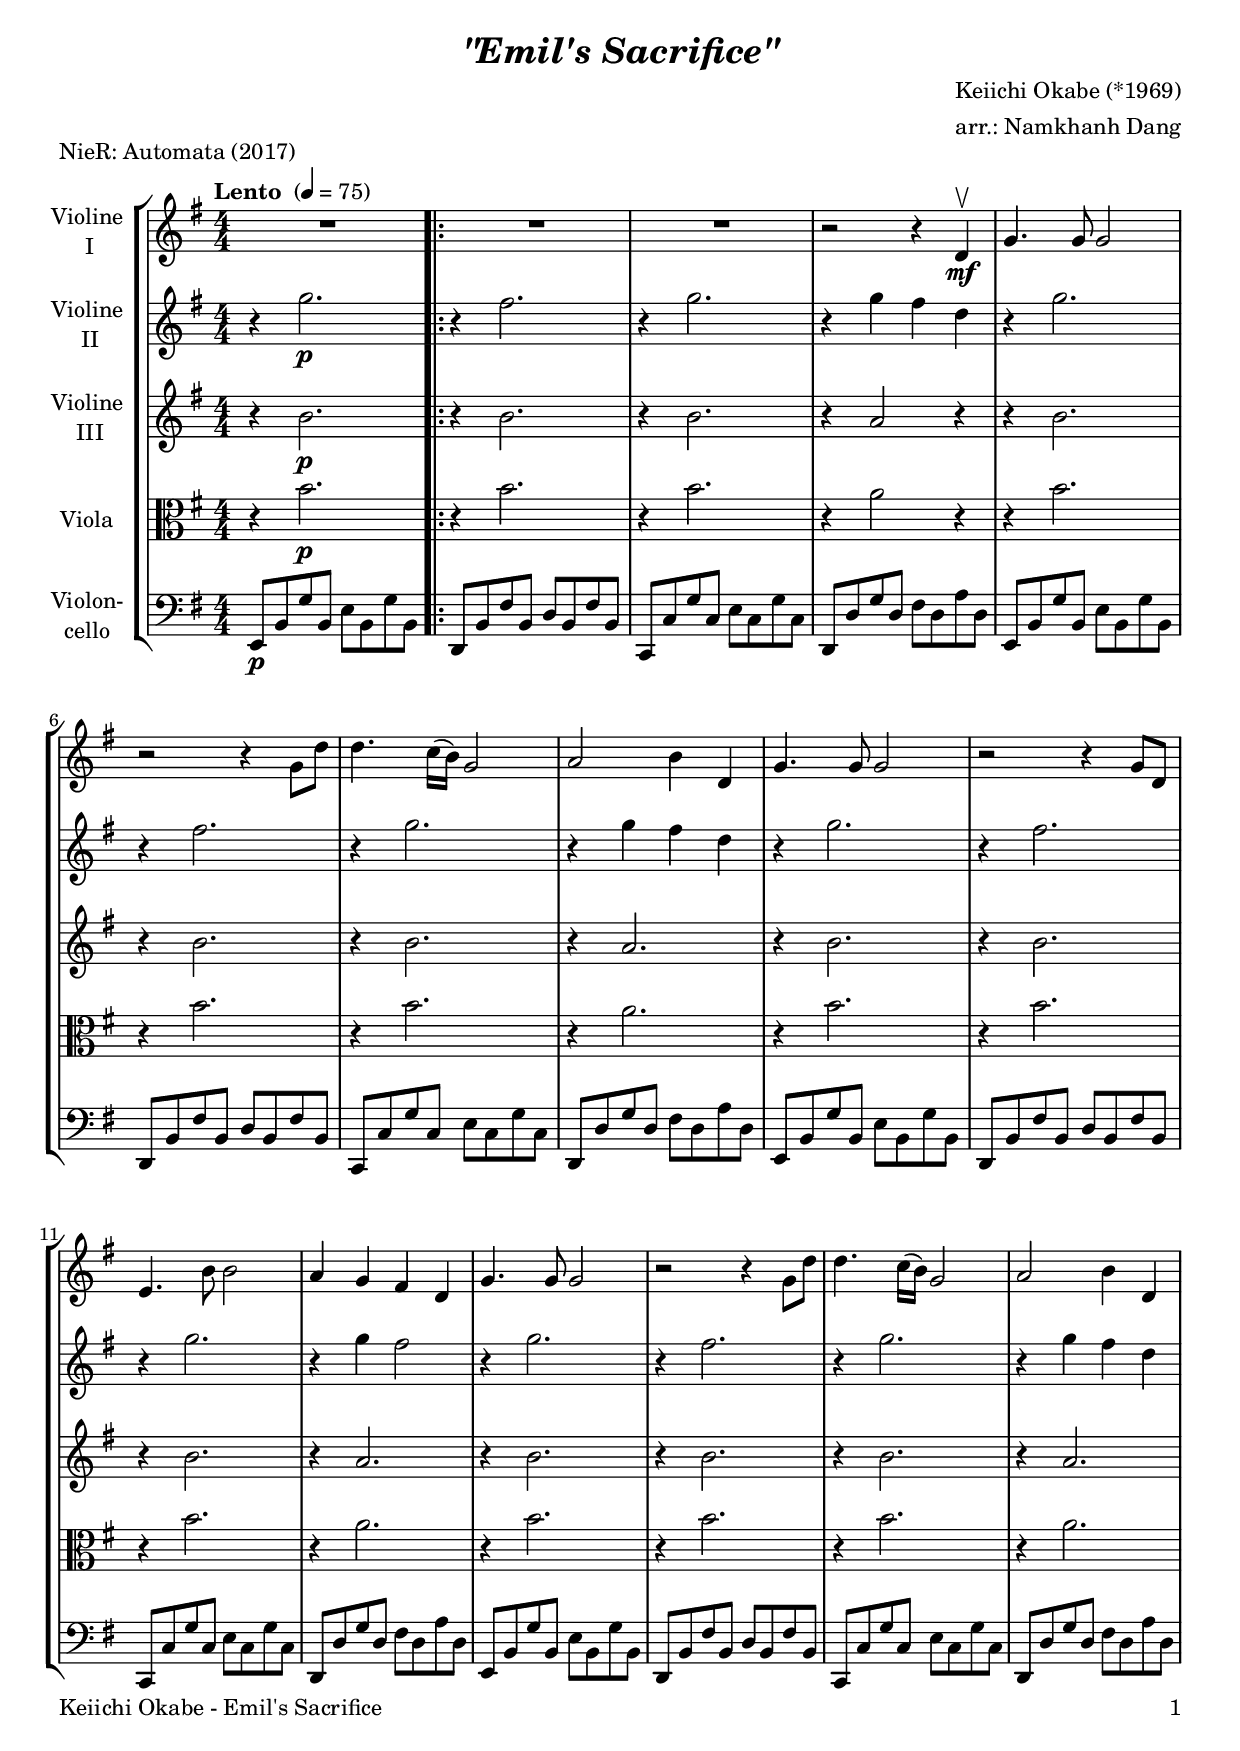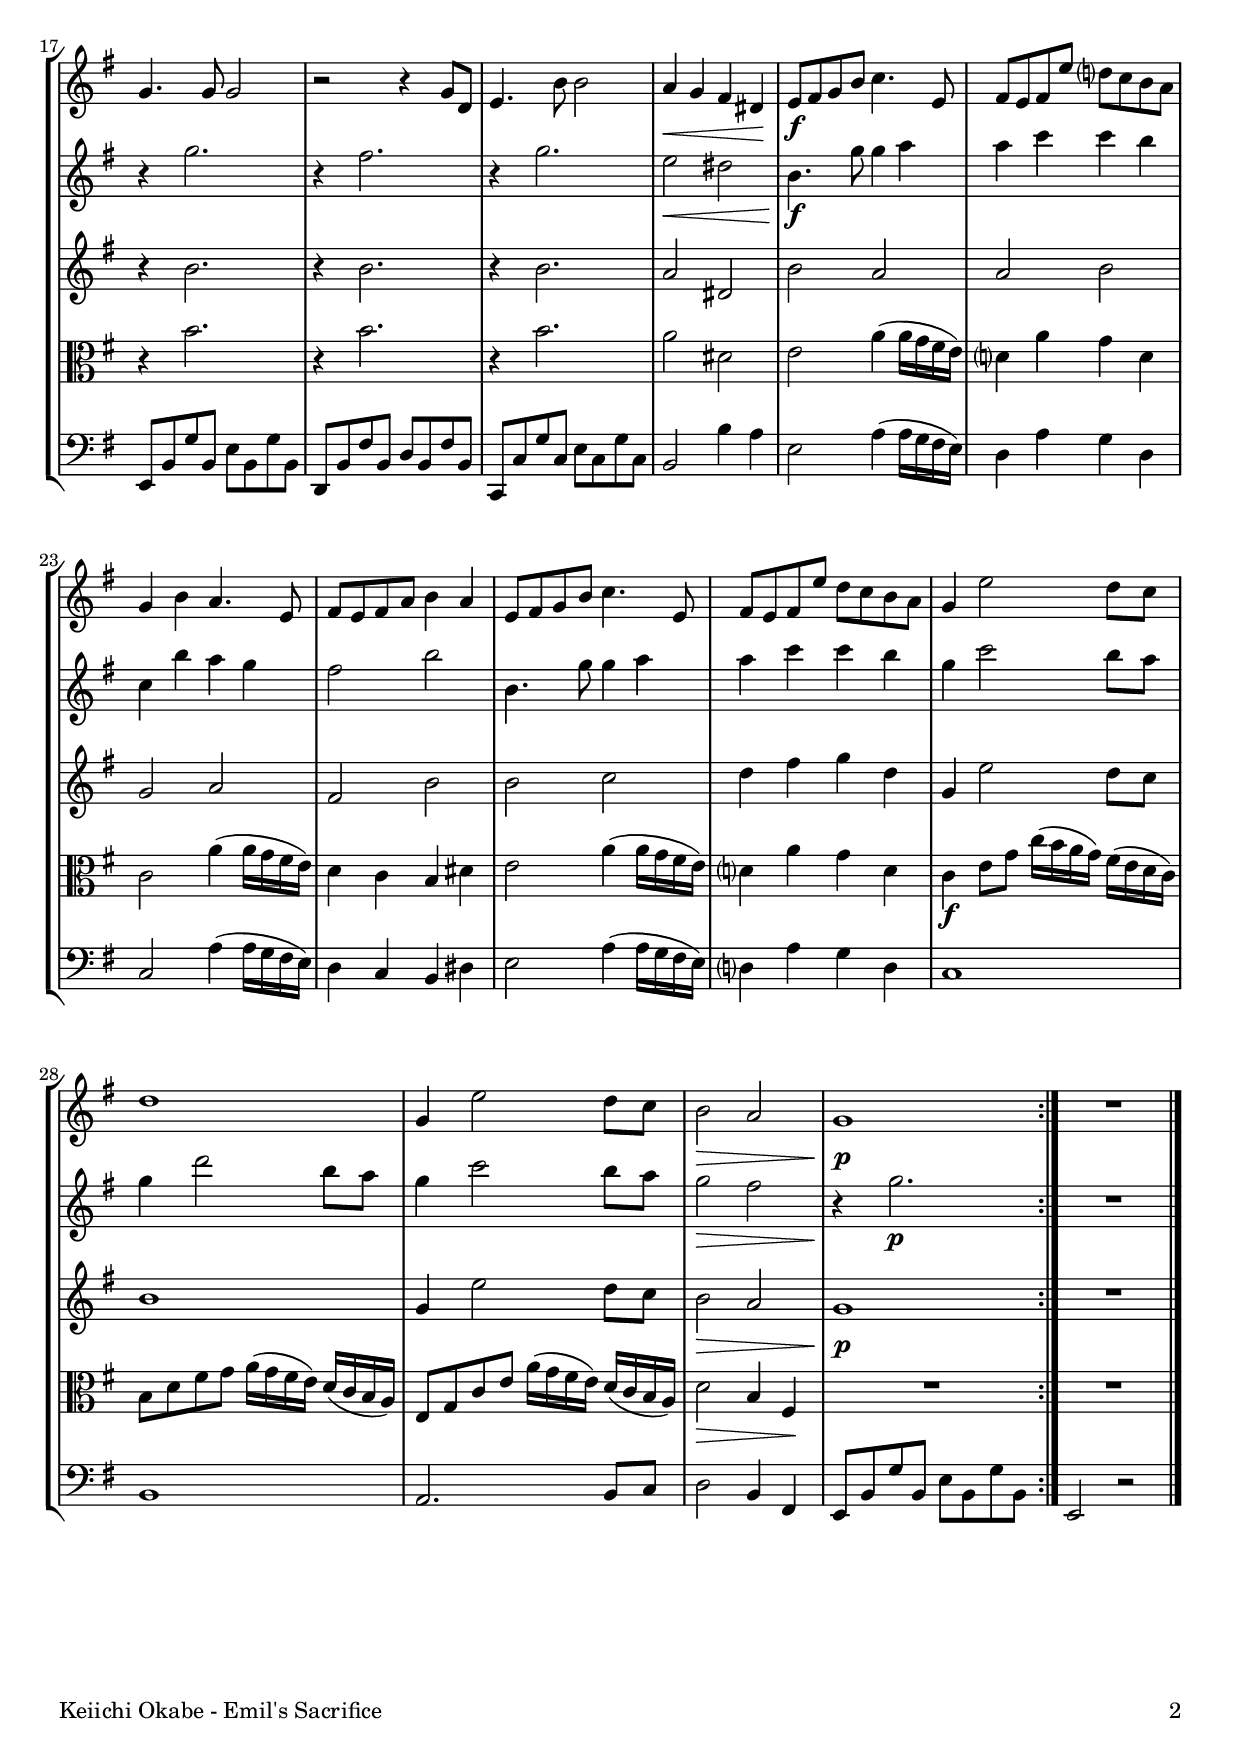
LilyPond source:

\version "2.18.2"
\include "deutsch.ly"
  
#(set-global-staff-size 19.5)

\header {
  title     = \markup \bold \italic "\"Emil's Sacrifice\""
  composer  = "Keiichi Okabe (*1969)"
  arranger  = "arr.: Namkhanh Dang"
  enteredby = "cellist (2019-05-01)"
  piece     = "NieR: Automata (2017)"
}

voiceconsts = {
  \key e \minor
  \time 4/4
  \clef "treble"
  \numericTimeSignature
  \compressFullBarRests
  % Set default beaming for all staves
% \set Timing.beamExceptions = #'()
% \set Timing.baseMoment     = #(ly:make-moment 1 4)
% \set Timing.beatStructure  = #'(1 1 1)
  \tempo "Lento " 4=75
}

micl = "clarinet"
mifl = "flute"
miob = "oboe"
mifh = "french horn"
misx = "tenor sax"
mivl = "string ensemble 1"
miva = "viola"
miba = "cello"

va = \relative c' {
  \voiceconsts

  R1
  \repeat volta 2 {
    R1*2
    r2 r4 d\upbow\mf

    g4. g8 g2
    r r4 g8 d'
    d4. c16( h) g2
    a h4 d,

    g4. g8 g2
    r r4 g8 d
    e4. h'8 h2
    a4 g fis d

    g4. g8 g2
    r r4 g8 d'
    d4. c16( h) g2
    a h4 d,

    g4. g8 g2
    r r4 g8 d
    e4. h'8 h2
    a4\< g fis dis\!

    e8\f fis g h c4. e,8
    fis e fis e' d? c h a
    g4 h a4. e8
    fis e fis a h4 a

    e8 fis g h c4. e,8
    fis e fis e' d c h a
    g4 e'2 d8 c
    d1

    g,4 e'2 d8 c
    h2\> a
    g1\!\p
  }
  R \bar "|."
}

vb = \relative c''' {
  \voiceconsts

  r4 g2.\p
  \repeat volta 2 {
    r4 fis2.
    r4 g2.
    r4 g fis d

    r g2.
    r4 fis2.
    r4 g2.
    r4 g fis d

    r g2.
    r4 fis2.
    r4 g2.
    r4 g fis2

    r4 g2.
    r4 fis2.
    r4 g2.
    r4 g fis d

    r g2.
    r4 fis2.
    r4 g2.
    e2\< dis

    h4.\!\f g'8 g4 a
    a c c h
    c, h' a g
    fis2 h

    h,4. g'8 g4 a
    a c c h
    g c2 h8 a
    g4 d'2 h8 a

    g4 c2 h8 a
    g2\> fis
    r4\! g2.\p
  }
  R1 \bar "|."
}

vc = \relative c'' {
  \voiceconsts

  r4 h2.\p
  \repeat volta 2 {
    r4 h2.
    r4 h2.
    r4 a2 r4

    r h2.
    r4 h2.
    r4 h2.
    r4 a2.

    r4 h2.
    r4 h2.
    r4 h2.
    r4 a2.

    r4 h2.
    r4 h2.
    r4 h2.
    r4 a2.

    r4 h2.
    r4 h2.
    r4 h2.
    a2 dis,

    h' a
    a h
    g a
    fis h

    h c
    d4 fis g d
    g, e'2 d8 c
    h1

    g4 e'2 d8 c
    h2\> a
    g1\!\p
  }
  R \bar "|."
}

vd = \relative c'' {
  \voiceconsts
  \clef "alto"

  r4 h2.\p
  \repeat volta 2 {
    r4 h2.
    r4 h2.
    r4 a2 r4

    r h2.
    r4 h2.
    r4 h2.
    r4 a2.

    r4 h2.
    r4 h2.
    r4 h2.
    r4 a2.

    r4 h2.
    r4 h2.
    r4 h2.
    r4 a2.

    r4 h2.
    r4 h2.
    r4 h2.
    a2 dis,

    e a4( a16 g fis e)
    d?4 a' g d
    c2 a'4( a16 g fis e)
    d4 c h dis

    e2 a4( a16 g fis e)
    d?4 a' g d
    c\f e8 g c16( h a g) fis( e d c)
    h8 d fis g a16( g fis e) d( c h a)

    e8 g c e a16( g fis e) d( c h a)
    d2\> h4 fis\!
    R1
  }
  R \bar "|."
}

ve = \relative c, {
  \voiceconsts
  \clef "bass"

  e8\p h' g' h, e h g' h,
  \repeat volta 2 {
    d, h' fis' h, d h fis' h,
    c, c' g' c, e c g' c,
    d, d' g d fis d a' d,

    e, h' g' h, e h g' h,
    d, h' fis' h, d h fis' h,
    c, c' g' c, e c g' c,
    d, d' g d fis d a' d,
    
    e, h' g' h, e h g' h,
    d, h' fis' h, d h fis' h,
    c, c' g' c, e c g' c,
    d, d' g d fis d a' d,
    
    e, h' g' h, e h g' h,
    d, h' fis' h, d h fis' h,
    c, c' g' c, e c g' c,
    d, d' g d fis d a' d,
    
    e, h' g' h, e h g' h,
    d, h' fis' h, d h fis' h,
    c, c' g' c, e c g' c,
    h2 h'4 a

    e2 a4( a16 g fis e)
    d4 a' g d
    c2 a'4( a16 g fis e)
    d4 c h dis

    e2 a4( a16 g fis e)
    d?4 a' g d
    c1
    h

    a2. h8 c
    d2 h4 fis
    e8 h' g' h, e h g' h,
  }
  e,2 r \bar "|."
}


music = \new StaffGroup <<
      \new Staff {
	\set Staff.midiInstrument = \mivl
	\set Staff.instrumentName = \markup \center-column { "Violine" " I" }
	\transpose e e { \va }
      }

      \new Staff {
	\set Staff.midiInstrument = \mivl
	\set Staff.instrumentName = \markup \center-column { "Violine" " II" }
	\transpose e e { \vb }
      }

      \new Staff {
	\set Staff.midiInstrument = \mivl
	\set Staff.instrumentName = \markup \center-column { "Violine" " III" }
	\transpose e e { \vc }
      }

      \new Staff {
	\set Staff.midiInstrument = \miva
	\set Staff.instrumentName = \markup \center-column { "Viola" }
	\transpose e e { \vd }
      }

      \new Staff {
	\set Staff.midiInstrument = \miba
	\set Staff.instrumentName = \markup \center-column { "Violon-" "cello" }
	\transpose e e { \ve }
      }
>>

\book {
  \paper {
    print-page-number = ##t
    print-first-page-number = ##t
    oddHeaderMarkup = \markup \null
    evenHeaderMarkup = \markup \null
    oddFooterMarkup = \markup {
      \fill-line {
        \on-the-fly #print-page-number-check-first
        "Keiichi Okabe - Emil's Sacrifice" \fromproperty #'page:page-number-string
      }
    }
    evenFooterMarkup = \oddFooterMarkup
  }  \score {
    \music
    \layout {}
  }

  \score {
    \unfoldRepeats \music

    \midi {
      \context {
        \Score
      }
    }
  }
}
